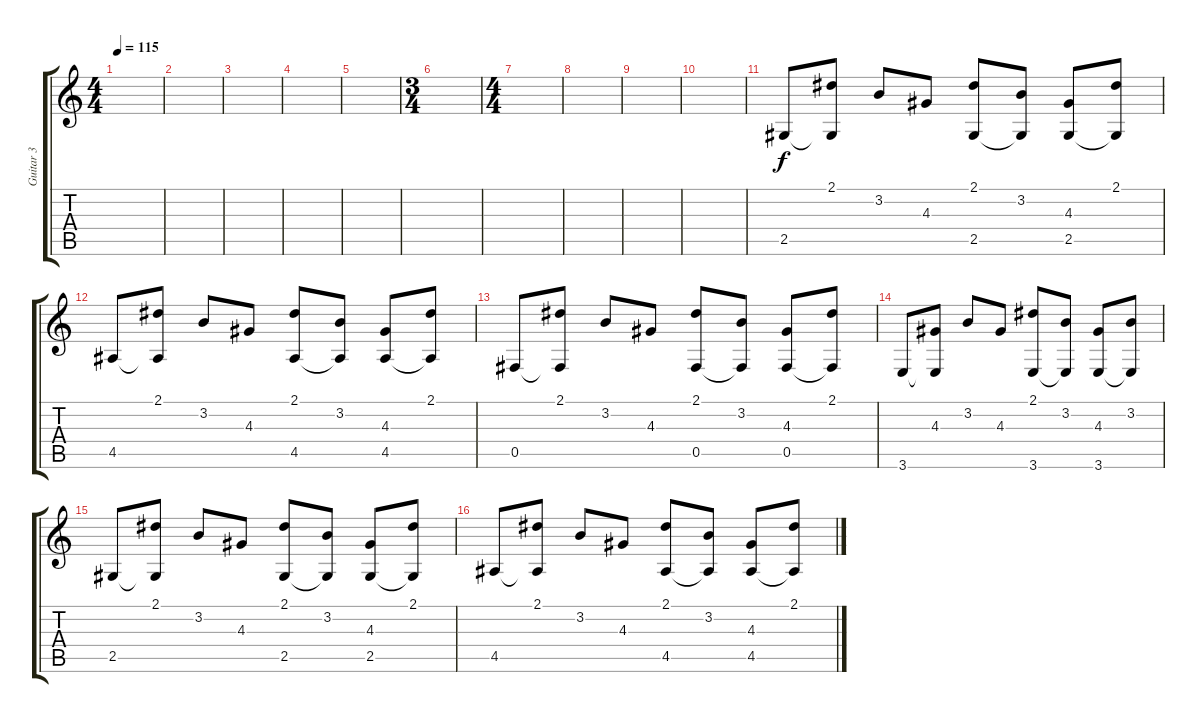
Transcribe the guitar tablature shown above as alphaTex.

\track ("Guitar 3" "Guitar 3") {instrument electricguitarclean}
\staff {score tabs}
\tuning (Db4 Ab3 E3 B2 Gb2 Db2) {hide}
\ts (4 4)
\tempo 115
\clef g2
\ks c
|
|
|
|
|
\ts (3 4)
|
\ts (4 4)
|
|
|
|
2.5.8 (2.1 2.5{t}).8 3.2.8 4.3.8 (2.1 2.5).8 (3.2 2.5{t}).8 (4.3 2.5).8 (2.1 2.5{t}).8 |
4.5.8 (2.1 4.5{t}).8 3.2.8 4.3.8 (2.1 4.5).8 (3.2 4.5{t}).8 (4.3 4.5).8 (2.1 4.5{t}).8 |
0.5.8 (2.1 0.5{t}).8 3.2.8 4.3.8 (2.1 0.5).8 (3.2 0.5{t}).8 (4.3 0.5).8 (2.1 0.5{t}).8 |
3.6.8 (4.3 3.6{t}).8 3.2.8 4.3.8 (2.1 3.6).8 (3.2 3.6{t}).8 (4.3 3.6).8 (3.2 3.6{t}).8 |
2.5.8 (2.1 2.5{t}).8 3.2.8 4.3.8 (2.1 2.5).8 (3.2 2.5{t}).8 (4.3 2.5).8 (2.1 2.5{t}).8 |
4.5.8 (2.1 4.5{t}).8 3.2.8 4.3.8 (2.1 4.5).8 (3.2 4.5{t}).8 (4.3 4.5).8 (2.1 4.5{t}).8
